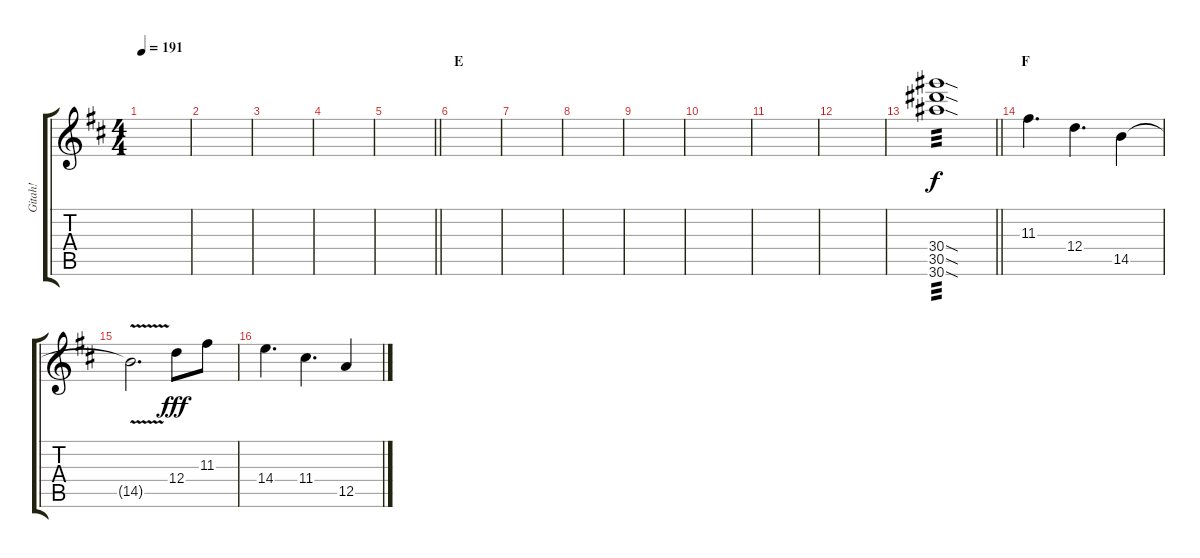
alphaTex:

\track ("Gitah!" "Gitah!") {instrument overdrivenguitar}
\staff {score tabs}
\tuning (E4 B3 G3 D3 A2 E2) {hide}
\ts (4 4)
\tempo 191
\clef g2
\ks d
|
|
|
|
\barLineRight lightlight
|
\section ("" "E")
|
|
|
|
|
|
|
\barLineRight lightlight
(30.4{sod} 30.5{sod} 30.6{sod}).1{tp 3} |
\section ("" "F")
11.3.4{d} 12.4.4{d} 14.5.4 |
14.5{v t}.2{d dy f} 12.4.8{dy fff} 11.3.8 |
14.4.4{d} 11.4.4{d} 12.5.4
